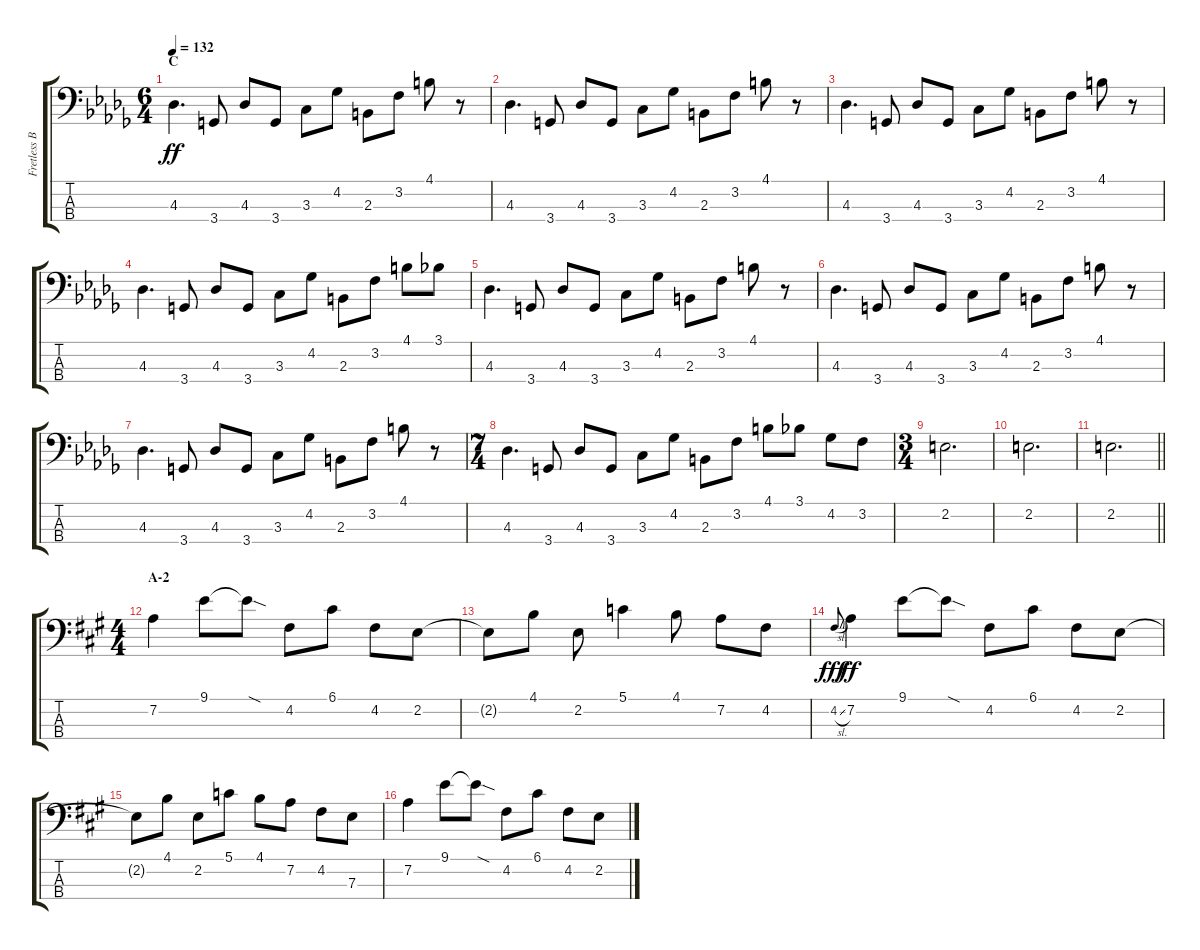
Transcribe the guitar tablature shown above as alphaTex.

\track ("Fretless Bass" "Fretless B") {instrument fretlessbass}
\staff {score tabs}
\tuning (G2 D2 A1 E1) {hide}
\ts (6 4)
\section ("" "C")
\tempo 132
\clef f4
\ks db
4.3.4{d dy ff} 3.4.8 4.3.8 3.4.8 3.3.8 4.2.8 2.3.8 3.2.8 4.1.8 r.8 |
4.3.4{d} 3.4.8 4.3.8 3.4.8 3.3.8 4.2.8 2.3.8 3.2.8 4.1.8 r.8 |
4.3.4{d} 3.4.8 4.3.8 3.4.8 3.3.8 4.2.8 2.3.8 3.2.8 4.1.8 r.8 |
4.3.4{d} 3.4.8 4.3.8 3.4.8 3.3.8 4.2.8 2.3.8 3.2.8 4.1.8 3.1.8 |
4.3.4{d} 3.4.8 4.3.8 3.4.8 3.3.8 4.2.8 2.3.8 3.2.8 4.1.8 r.8 |
4.3.4{d} 3.4.8 4.3.8 3.4.8 3.3.8 4.2.8 2.3.8 3.2.8 4.1.8 r.8 |
4.3.4{d} 3.4.8 4.3.8 3.4.8 3.3.8 4.2.8 2.3.8 3.2.8 4.1.8 r.8 |
\ts (7 4)
4.3.4{d} 3.4.8 4.3.8 3.4.8 3.3.8 4.2.8 2.3.8 3.2.8 4.1.8 3.1.8 4.2.8 3.2.8 |
\ts (3 4)
2.2.2{d} |
2.2.2{d} |
\barLineRight lightlight
2.2.2{d} |
\ts (4 4)
\section ("" "A-2")
\ks a
7.2.4 9.1.8 9.1{sod t}.8 4.2.8 6.1.8 4.2.8 2.2.8 |
2.2{t}.8 4.1.8 2.2.8 5.1.4 4.1.8 7.2.8 4.2.8 |
4.2{sl}.8{gr onbeat dy fff} 7.2.4{dy ff} 9.1.8 9.1{sod t}.8 4.2.8 6.1.8 4.2.8 2.2.8 |
2.2{t}.8 4.1.8 2.2.8 5.1.8 4.1.8 7.2.8 4.2.8 7.3.8 |
7.2.4 9.1.8 9.1{sod t}.8 4.2.8 6.1.8 4.2.8 2.2.8
